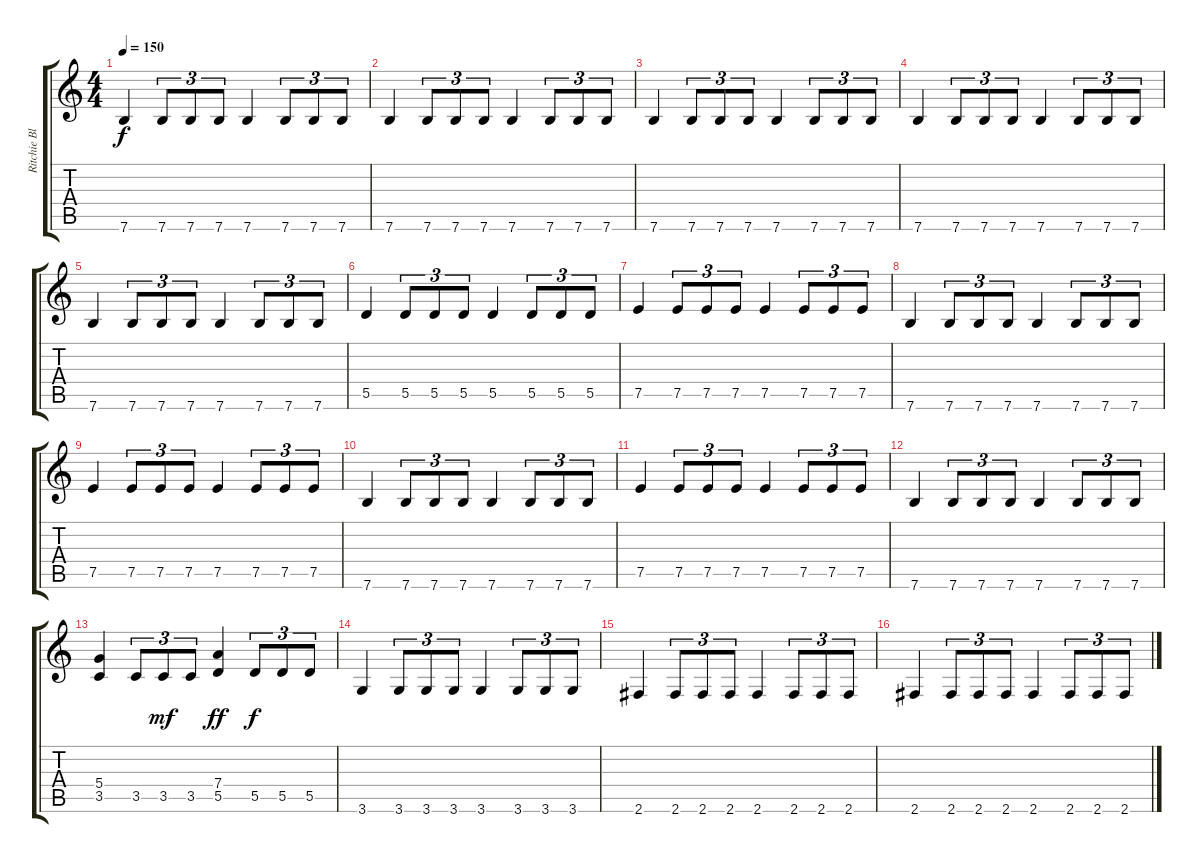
\track ("Ritchie Blackmore" "Ritchie Bl") {instrument distortionguitar}
\staff {score tabs}
\tuning (E4 B3 G3 D3 A2 E2) {hide}
\ts (4 4)
\tempo 150
\clef g2
\ks c
7.6.4{dy f} 7.6.8{tu (3 2)} 7.6.8{tu (3 2)} 7.6.8{tu (3 2)} 7.6.4 7.6.8{tu (3 2)} 7.6.8{tu (3 2)} 7.6.8{tu (3 2)} |
7.6.4 7.6.8{tu (3 2)} 7.6.8{tu (3 2)} 7.6.8{tu (3 2)} 7.6.4 7.6.8{tu (3 2)} 7.6.8{tu (3 2)} 7.6.8{tu (3 2)} |
7.6.4 7.6.8{tu (3 2)} 7.6.8{tu (3 2)} 7.6.8{tu (3 2)} 7.6.4 7.6.8{tu (3 2)} 7.6.8{tu (3 2)} 7.6.8{tu (3 2)} |
7.6.4 7.6.8{tu (3 2)} 7.6.8{tu (3 2)} 7.6.8{tu (3 2)} 7.6.4 7.6.8{tu (3 2)} 7.6.8{tu (3 2)} 7.6.8{tu (3 2)} |
7.6.4 7.6.8{tu (3 2)} 7.6.8{tu (3 2)} 7.6.8{tu (3 2)} 7.6.4 7.6.8{tu (3 2)} 7.6.8{tu (3 2)} 7.6.8{tu (3 2)} |
5.5.4 5.5.8{tu (3 2)} 5.5.8{tu (3 2)} 5.5.8{tu (3 2)} 5.5.4 5.5.8{tu (3 2)} 5.5.8{tu (3 2)} 5.5.8{tu (3 2)} |
7.5.4 7.5.8{tu (3 2)} 7.5.8{tu (3 2)} 7.5.8{tu (3 2)} 7.5.4 7.5.8{tu (3 2)} 7.5.8{tu (3 2)} 7.5.8{tu (3 2)} |
7.6.4 7.6.8{tu (3 2)} 7.6.8{tu (3 2)} 7.6.8{tu (3 2)} 7.6.4 7.6.8{tu (3 2)} 7.6.8{tu (3 2)} 7.6.8{tu (3 2)} |
7.5.4 7.5.8{tu (3 2)} 7.5.8{tu (3 2)} 7.5.8{tu (3 2)} 7.5.4 7.5.8{tu (3 2)} 7.5.8{tu (3 2)} 7.5.8{tu (3 2)} |
7.6.4 7.6.8{tu (3 2)} 7.6.8{tu (3 2)} 7.6.8{tu (3 2)} 7.6.4 7.6.8{tu (3 2)} 7.6.8{tu (3 2)} 7.6.8{tu (3 2)} |
7.5.4 7.5.8{tu (3 2)} 7.5.8{tu (3 2)} 7.5.8{tu (3 2)} 7.5.4 7.5.8{tu (3 2)} 7.5.8{tu (3 2)} 7.5.8{tu (3 2)} |
7.6.4 7.6.8{tu (3 2)} 7.6.8{tu (3 2)} 7.6.8{tu (3 2)} 7.6.4 7.6.8{tu (3 2)} 7.6.8{tu (3 2)} 7.6.8{tu (3 2)} |
(5.4 3.5).4 3.5.8{tu (3 2)} 3.5.8{tu (3 2) dy mf} 3.5.8{tu (3 2)} (7.4 5.5).4{dy ff} 5.5.8{tu (3 2) dy f} 5.5.8{tu (3 2)} 5.5.8{tu (3 2)} |
3.6.4 3.6.8{tu (3 2)} 3.6.8{tu (3 2)} 3.6.8{tu (3 2)} 3.6.4 3.6.8{tu (3 2)} 3.6.8{tu (3 2)} 3.6.8{tu (3 2)} |
2.6.4 2.6.8{tu (3 2)} 2.6.8{tu (3 2)} 2.6.8{tu (3 2)} 2.6.4 2.6.8{tu (3 2)} 2.6.8{tu (3 2)} 2.6.8{tu (3 2)} |
2.6.4 2.6.8{tu (3 2)} 2.6.8{tu (3 2)} 2.6.8{tu (3 2)} 2.6.4 2.6.8{tu (3 2)} 2.6.8{tu (3 2)} 2.6.8{tu (3 2)}
